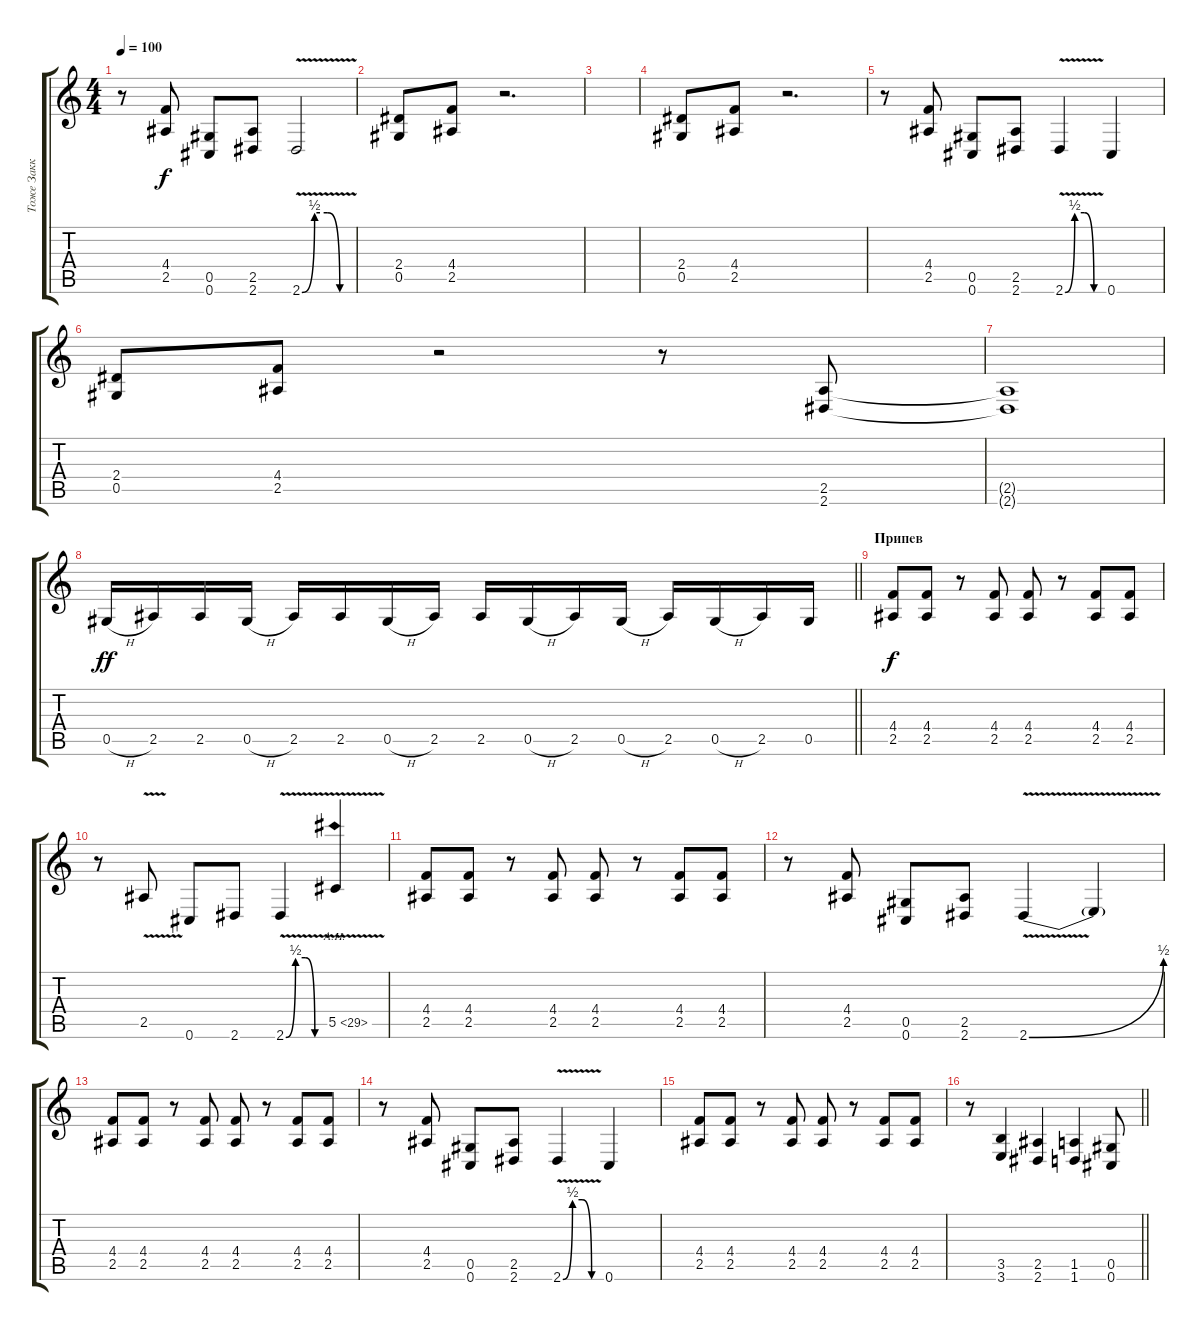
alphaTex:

\track ("Тоже Закк" "Тоже Закк") {instrument distortionguitar}
\staff {score tabs}
\tuning (Eb4 Bb3 Gb3 Db3 Ab2 Db2) {hide}
\ts (4 4)
\tempo 100
\clef g2
\ks c
r.8{dy f} (4.4 2.5).8 (0.5 0.6).8 (2.5 2.6).8 2.6{be (custom 0 0 15 2 30 2 45 0 60 0) v}.2 |
(2.4 0.5).8 (4.4 2.5).8 r.2{d} |
|
(2.4 0.5).8 (4.4 2.5).8 r.2{d} |
r.8 (4.4 2.5).8 (0.5 0.6).8 (2.5 2.6).8 2.6{be (custom 0 0 15 2 30 2 45 0 60 0) v}.4 0.6.4 |
(2.4 0.5).8 (4.4 2.5).8 r.2 r.8 (2.5 2.6).8 |
(2.5{t} 2.6{t}).1 |
\barLineRight lightlight
0.5{h}.16{dy ff} 2.5.16 2.5.16 0.5{h}.16 2.5.16 2.5.16 0.5{h}.16 2.5.16 2.5.16 0.5{h}.16 2.5.16 0.5{h}.16 2.5.16 0.5{h}.16 2.5.16 0.5.16 |
\section ("" "Припев")
(4.4 2.5).8{dy f} (4.4 2.5).8 r.8 (4.4 2.5).8 (4.4 2.5).8 r.8 (4.4 2.5).8 (4.4 2.5).8 |
r.8 2.5{v}.8 0.6.8 2.6.8 2.6{be (custom 0 0 15 2 30 2 45 0 60 0) v}.4 5.5{ah 24 v}.4 |
(4.4 2.5).8 (4.4 2.5).8 r.8 (4.4 2.5).8 (4.4 2.5).8 r.8 (4.4 2.5).8 (4.4 2.5).8 |
r.8 (4.4 2.5).8 (0.5 0.6).8 (2.5 2.6).8 2.6{be (bend 0 0 60 2) v}.4 2.6{t}.4 |
(4.4 2.5).8 (4.4 2.5).8 r.8 (4.4 2.5).8 (4.4 2.5).8 r.8 (4.4 2.5).8 (4.4 2.5).8 |
r.8 (4.4 2.5).8 (0.5 0.6).8 (2.5 2.6).8 2.6{be (custom 0 0 15 2 30 2 45 0 60 0) v}.4 0.6.4 |
(4.4 2.5).8 (4.4 2.5).8 r.8 (4.4 2.5).8 (4.4 2.5).8 r.8 (4.4 2.5).8 (4.4 2.5).8 |
\barLineRight lightlight
r.8 (3.5 3.6).4 (2.5 2.6).4 (1.5 1.6).4 (0.5 0.6).8
